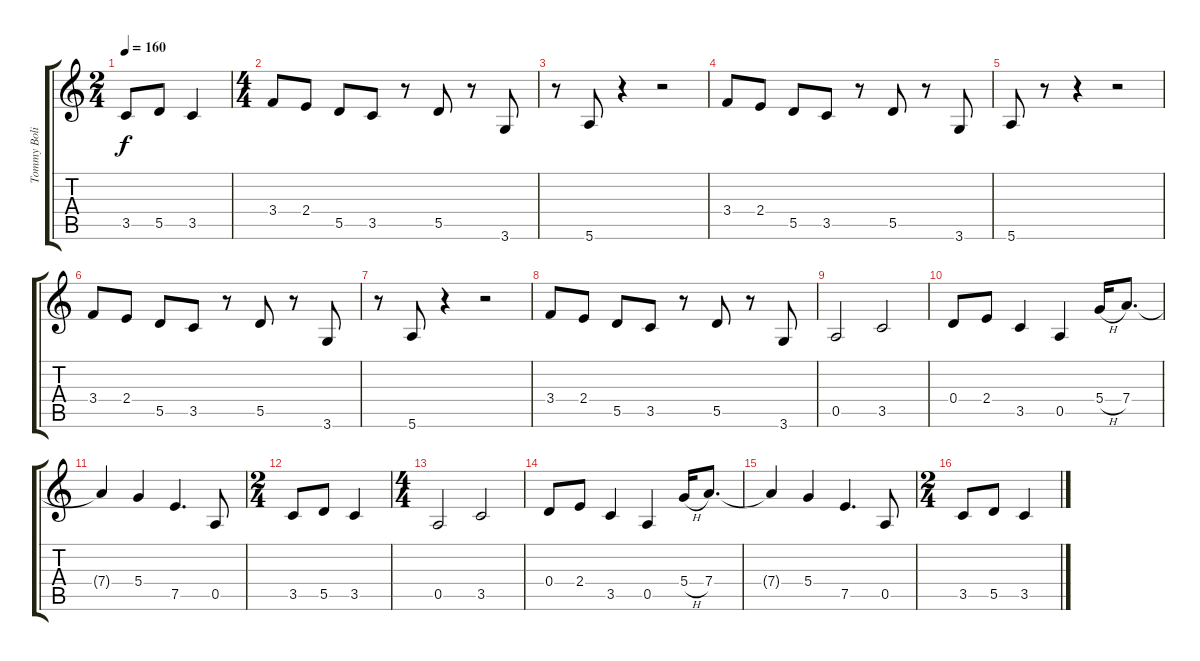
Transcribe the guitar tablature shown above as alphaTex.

\track ("Tommy Bolin" "Tommy Boli") {instrument overdrivenguitar}
\staff {score tabs}
\tuning (E4 B3 G3 D3 A2 E2) {hide}
\ts (2 4)
\tempo 160
\clef g2
\ks c
3.5.8{dy f} 5.5.8 3.5.4 |
\ts (4 4)
3.4.8 2.4.8 5.5.8 3.5.8 r.8 5.5.8 r.8 3.6.8 |
r.8 5.6.8 r.4 r.2 |
3.4.8 2.4.8 5.5.8 3.5.8 r.8 5.5.8 r.8 3.6.8 |
5.6.8 r.8 r.4 r.2 |
3.4.8 2.4.8 5.5.8 3.5.8 r.8 5.5.8 r.8 3.6.8 |
r.8 5.6.8 r.4 r.2 |
3.4.8 2.4.8 5.5.8 3.5.8 r.8 5.5.8 r.8 3.6.8 |
0.5.2 3.5.2 |
0.4.8 2.4.8 3.5.4 0.5.4 5.4{h}.16 7.4.8{d} |
7.4{t}.4 5.4.4 7.5.4{d} 0.5.8 |
\ts (2 4)
3.5.8 5.5.8 3.5.4 |
\ts (4 4)
0.5.2 3.5.2 |
0.4.8 2.4.8 3.5.4 0.5.4 5.4{h}.16 7.4.8{d} |
7.4{t}.4 5.4.4 7.5.4{d} 0.5.8 |
\ts (2 4)
3.5.8 5.5.8 3.5.4
